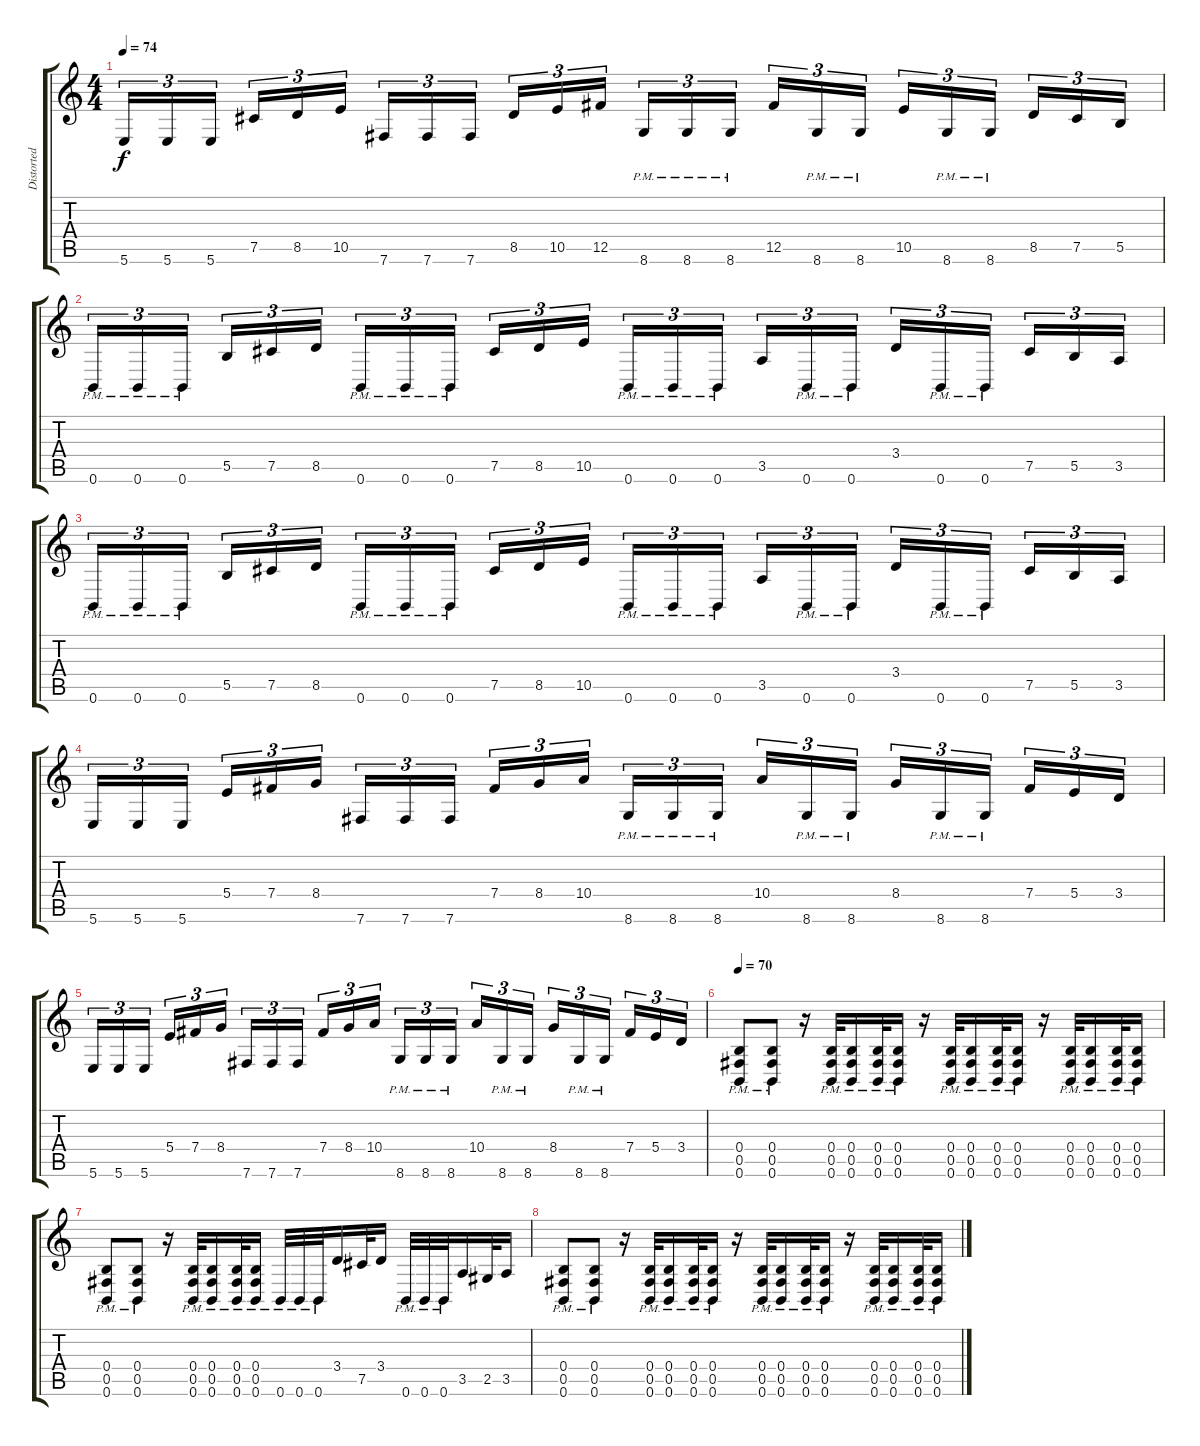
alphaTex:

\track ("Distorted Right" "Distorted ") {instrument distortionguitar}
\staff {score tabs}
\tuning (Db4 Ab3 E3 B2 Gb2 B1) {hide}
\ts (4 4)
\tempo 74
\clef g2
\ks c
5.6.16{tu (3 2) dy f} 5.6.16{tu (3 2)} 5.6.16{tu (3 2)} 7.5.16{tu (3 2)} 8.5.16{tu (3 2)} 10.5.16{tu (3 2)} 7.6.16{tu (3 2)} 7.6.16{tu (3 2)} 7.6.16{tu (3 2)} 8.5.16{tu (3 2)} 10.5.16{tu (3 2)} 12.5.16{tu (3 2)} 8.6{pm}.16{tu (3 2)} 8.6{pm}.16{tu (3 2)} 8.6{pm}.16{tu (3 2)} 12.5.16{tu (3 2)} 8.6{pm}.16{tu (3 2)} 8.6{pm}.16{tu (3 2)} 10.5.16{tu (3 2)} 8.6{pm}.16{tu (3 2)} 8.6{pm}.16{tu (3 2)} 8.5.16{tu (3 2)} 7.5.16{tu (3 2)} 5.5.16{tu (3 2)} |
0.6{pm}.16{tu (3 2)} 0.6{pm}.16{tu (3 2)} 0.6{pm}.16{tu (3 2)} 5.5.16{tu (3 2)} 7.5.16{tu (3 2)} 8.5.16{tu (3 2)} 0.6{pm}.16{tu (3 2)} 0.6{pm}.16{tu (3 2)} 0.6{pm}.16{tu (3 2)} 7.5.16{tu (3 2)} 8.5.16{tu (3 2)} 10.5.16{tu (3 2)} 0.6{pm}.16{tu (3 2)} 0.6{pm}.16{tu (3 2)} 0.6{pm}.16{tu (3 2)} 3.5.16{tu (3 2)} 0.6{pm}.16{tu (3 2)} 0.6{pm}.16{tu (3 2)} 3.4.16{tu (3 2)} 0.6{pm}.16{tu (3 2)} 0.6{pm}.16{tu (3 2)} 7.5.16{tu (3 2)} 5.5.16{tu (3 2)} 3.5.16{tu (3 2)} |
0.6{pm}.16{tu (3 2)} 0.6{pm}.16{tu (3 2)} 0.6{pm}.16{tu (3 2)} 5.5.16{tu (3 2)} 7.5.16{tu (3 2)} 8.5.16{tu (3 2)} 0.6{pm}.16{tu (3 2)} 0.6{pm}.16{tu (3 2)} 0.6{pm}.16{tu (3 2)} 7.5.16{tu (3 2)} 8.5.16{tu (3 2)} 10.5.16{tu (3 2)} 0.6{pm}.16{tu (3 2)} 0.6{pm}.16{tu (3 2)} 0.6{pm}.16{tu (3 2)} 3.5.16{tu (3 2)} 0.6{pm}.16{tu (3 2)} 0.6{pm}.16{tu (3 2)} 3.4.16{tu (3 2)} 0.6{pm}.16{tu (3 2)} 0.6{pm}.16{tu (3 2)} 7.5.16{tu (3 2)} 5.5.16{tu (3 2)} 3.5.16{tu (3 2)} |
5.6.16{tu (3 2)} 5.6.16{tu (3 2)} 5.6.16{tu (3 2)} 5.4.16{tu (3 2)} 7.4.16{tu (3 2)} 8.4.16{tu (3 2)} 7.6.16{tu (3 2)} 7.6.16{tu (3 2)} 7.6.16{tu (3 2)} 7.4.16{tu (3 2)} 8.4.16{tu (3 2)} 10.4.16{tu (3 2)} 8.6{pm}.16{tu (3 2)} 8.6{pm}.16{tu (3 2)} 8.6{pm}.16{tu (3 2)} 10.4.16{tu (3 2)} 8.6{pm}.16{tu (3 2)} 8.6{pm}.16{tu (3 2)} 8.4.16{tu (3 2)} 8.6{pm}.16{tu (3 2)} 8.6{pm}.16{tu (3 2)} 7.4.16{tu (3 2)} 5.4.16{tu (3 2)} 3.4.16{tu (3 2)} |
5.6.16{tu (3 2)} 5.6.16{tu (3 2)} 5.6.16{tu (3 2)} 5.4.16{tu (3 2)} 7.4.16{tu (3 2)} 8.4.16{tu (3 2)} 7.6.16{tu (3 2)} 7.6.16{tu (3 2)} 7.6.16{tu (3 2)} 7.4.16{tu (3 2)} 8.4.16{tu (3 2)} 10.4.16{tu (3 2)} 8.6{pm}.16{tu (3 2)} 8.6{pm}.16{tu (3 2)} 8.6{pm}.16{tu (3 2)} 10.4.16{tu (3 2)} 8.6{pm}.16{tu (3 2)} 8.6{pm}.16{tu (3 2)} 8.4.16{tu (3 2)} 8.6{pm}.16{tu (3 2)} 8.6{pm}.16{tu (3 2)} 7.4.16{tu (3 2)} 5.4.16{tu (3 2)} 3.4.16{tu (3 2)} |
\tempo 70
(0.4{pm} 0.5{pm} 0.6{pm}).8 (0.4{pm} 0.5{pm} 0.6{pm}).8 r.16 (0.4{pm} 0.5{pm} 0.6{pm}).32 (0.4{pm} 0.5{pm} 0.6{pm}).16 (0.4{pm} 0.5{pm} 0.6{pm}).32 (0.4{pm} 0.5{pm} 0.6{pm}).16 r.16 (0.4{pm} 0.5{pm} 0.6{pm}).32 (0.4{pm} 0.5{pm} 0.6{pm}).16 (0.4{pm} 0.5{pm} 0.6{pm}).32 (0.4{pm} 0.5{pm} 0.6{pm}).16 r.16 (0.4{pm} 0.5{pm} 0.6{pm}).32 (0.4{pm} 0.5{pm} 0.6{pm}).16 (0.4{pm} 0.5{pm} 0.6{pm}).32 (0.4{pm} 0.5{pm} 0.6{pm}).16 |
(0.4{pm} 0.5{pm} 0.6{pm}).8 (0.4{pm} 0.5{pm} 0.6{pm}).8 r.16 (0.4{pm} 0.5{pm} 0.6{pm}).32 (0.4{pm} 0.5{pm} 0.6{pm}).16 (0.4{pm} 0.5{pm} 0.6{pm}).32 (0.4{pm} 0.5{pm} 0.6{pm}).16 0.6{pm}.32 0.6{pm}.32 0.6{pm}.32 3.4.16 7.5.32 3.4.16 0.6{pm}.32 0.6{pm}.32 0.6{pm}.32 3.5.16 2.5.32 3.5.16 |
(0.4{pm} 0.5{pm} 0.6{pm}).8 (0.4{pm} 0.5{pm} 0.6{pm}).8 r.16 (0.4{pm} 0.5{pm} 0.6{pm}).32 (0.4{pm} 0.5{pm} 0.6{pm}).16 (0.4{pm} 0.5{pm} 0.6{pm}).32 (0.4{pm} 0.5{pm} 0.6{pm}).16 r.16 (0.4{pm} 0.5{pm} 0.6{pm}).32 (0.4{pm} 0.5{pm} 0.6{pm}).16 (0.4{pm} 0.5{pm} 0.6{pm}).32 (0.4{pm} 0.5{pm} 0.6{pm}).16 r.16 (0.4{pm} 0.5{pm} 0.6{pm}).32 (0.4{pm} 0.5{pm} 0.6{pm}).16 (0.4{pm} 0.5{pm} 0.6{pm}).32 (0.4{pm} 0.5{pm} 0.6{pm}).16
